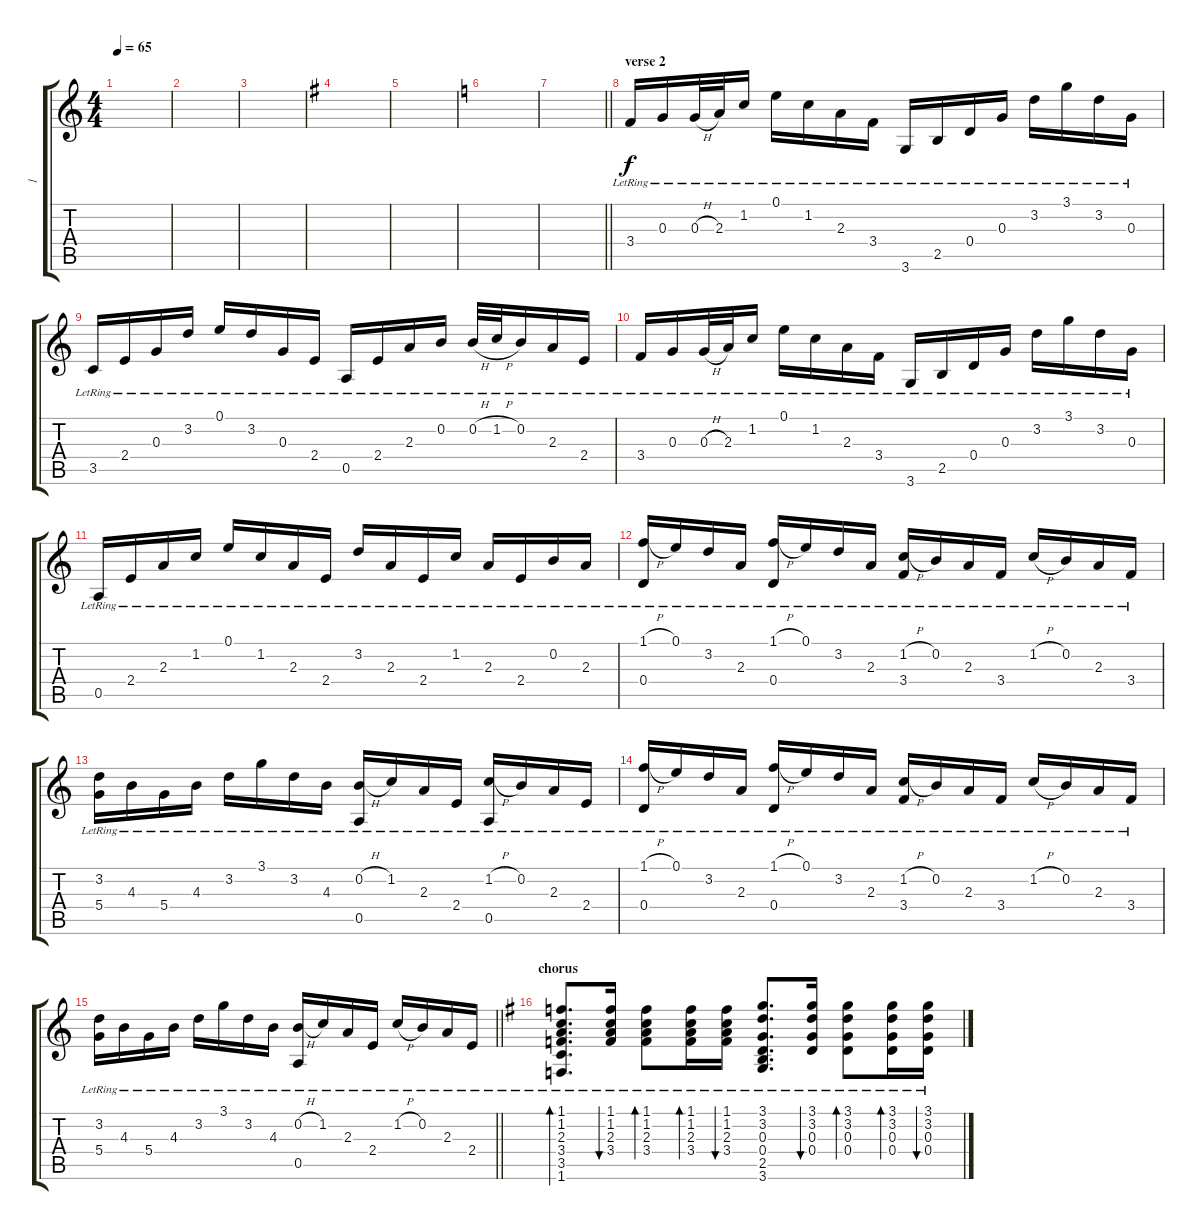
\track ("1" "1") {instrument overdrivenguitar}
\staff {score tabs}
\tuning (E4 B3 G3 D3 A2 E2) {hide}
\ts (4 4)
\tempo 65
\clef g2
\ks c
|
|
|
\ks eminor
|
|
\ks c
|
\barLineRight lightlight
|
\section ("" "verse 2")
3.4{lr}.16 0.3{lr}.16 0.3{h lr}.32 2.3{lr}.32 1.2{lr}.16 0.1{lr}.16 1.2{lr}.16 2.3{lr}.16 3.4{lr}.16 3.6{lr}.16 2.5{lr}.16 0.4{lr}.16 0.3{lr}.16 3.2{lr}.16 3.1{lr}.16 3.2{lr}.16 0.3{lr}.16 |
3.5{lr}.16 2.4{lr}.16 0.3{lr}.16 3.2{lr}.16 0.1{lr}.16 3.2{lr}.16 0.3{lr}.16 2.4{lr}.16 0.5{lr}.16 2.4{lr}.16 2.3{lr}.16 0.2{lr}.16 0.2{h lr}.32 1.2{h lr}.32 0.2{lr}.16 2.3{lr}.16 2.4{lr}.16 |
3.4{lr}.16 0.3{lr}.16 0.3{h lr}.32 2.3{lr}.32 1.2{lr}.16 0.1{lr}.16 1.2{lr}.16 2.3{lr}.16 3.4{lr}.16 3.6{lr}.16 2.5{lr}.16 0.4{lr}.16 0.3{lr}.16 3.2{lr}.16 3.1{lr}.16 3.2{lr}.16 0.3{lr}.16 |
0.5{lr}.16 2.4{lr}.16 2.3{lr}.16 1.2{lr}.16 0.1{lr}.16 1.2{lr}.16 2.3{lr}.16 2.4{lr}.16 3.2{lr}.16 2.3{lr}.16 2.4{lr}.16 1.2{lr}.16 2.3{lr}.16 2.4{lr}.16 0.2{lr}.16 2.3{lr}.16 |
(1.1{h lr} 0.4{lr}).16 0.1{lr}.16 3.2{lr}.16 2.3{lr}.16 (1.1{h lr} 0.4{lr}).16 0.1{lr}.16 3.2{lr}.16 2.3{lr}.16 (1.2{h lr} 3.4{lr}).16 0.2{lr}.16 2.3{lr}.16 3.4{lr}.16 1.2{h lr}.16 0.2{lr}.16 2.3{lr}.16 3.4{lr}.16 |
(3.2{lr} 5.4{lr}).16 4.3{lr}.16 5.4{lr}.16 4.3{lr}.16 3.2{lr}.16 3.1{lr}.16 3.2{lr}.16 4.3{lr}.16 (0.2{h lr} 0.5{lr}).16 1.2{lr}.16 2.3{lr}.16 2.4{lr}.16 (1.2{h lr} 0.5{lr}).16 0.2{lr}.16 2.3{lr}.16 2.4{lr}.16 |
(1.1{h lr} 0.4{lr}).16 0.1{lr}.16 3.2{lr}.16 2.3{lr}.16 (1.1{h lr} 0.4{lr}).16 0.1{lr}.16 3.2{lr}.16 2.3{lr}.16 (1.2{h lr} 3.4{lr}).16 0.2{lr}.16 2.3{lr}.16 3.4{lr}.16 1.2{h lr}.16 0.2{lr}.16 2.3{lr}.16 3.4{lr}.16 |
\barLineRight lightlight
(3.2{lr} 5.4{lr}).16 4.3{lr}.16 5.4{lr}.16 4.3{lr}.16 3.2{lr}.16 3.1{lr}.16 3.2{lr}.16 4.3{lr}.16 (0.2{h lr} 0.5{lr}).16 1.2{lr}.16 2.3{lr}.16 2.4{lr}.16 1.2{h lr}.16 0.2{lr}.16 2.3{lr}.16 2.4{lr}.16 |
\section ("" "chorus")
\ks eminor
(1.1{lr} 1.2{lr} 2.3{lr} 3.4{lr} 3.5{lr} 1.6{lr}).8{d bd 60} (1.1{lr} 1.2{lr} 2.3{lr} 3.4{lr}).16{bu 60} (1.1{lr} 1.2{lr} 2.3{lr} 3.4{lr}).8{bd 60} (1.1{lr} 1.2{lr} 2.3{lr} 3.4{lr}).16{bd 60} (1.1{lr} 1.2{lr} 2.3{lr} 3.4{lr}).16{bu 60} (3.1{lr} 3.2{lr} 0.3{lr} 0.4{lr} 2.5{lr} 3.6{lr}).8{d} (3.1{lr} 3.2{lr} 0.3{lr} 0.4{lr}).16{bu 60} (3.1{lr} 3.2{lr} 0.3{lr} 0.4{lr}).8{bd 60} (3.1{lr} 3.2{lr} 0.3{lr} 0.4{lr}).16{bd 60} (3.1{lr} 3.2{lr} 0.3{lr} 0.4{lr}).16{bu 60}
